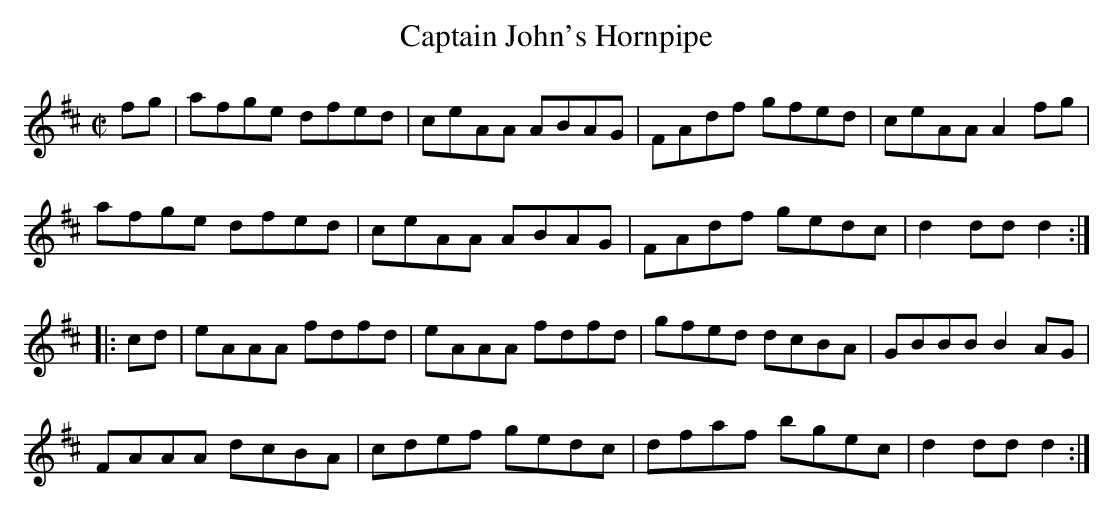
X:1
U: ~ = !turn!
T:Captain John's Hornpipe
M:C|
L:1/8
K:D
fg | afge dfed | ceAA ABAG | FAdf gfed | ceAA A2 fg |
afge dfed | ceAA ABAG | FAdf gedc | d2 dd d2 ::
cd | eAAA fdfd | eAAA fdfd | gfed dcBA | GBBB B2 AG |
FAAA dcBA | cdef gedc | dfaf bgec | d2 dd d2 :|
